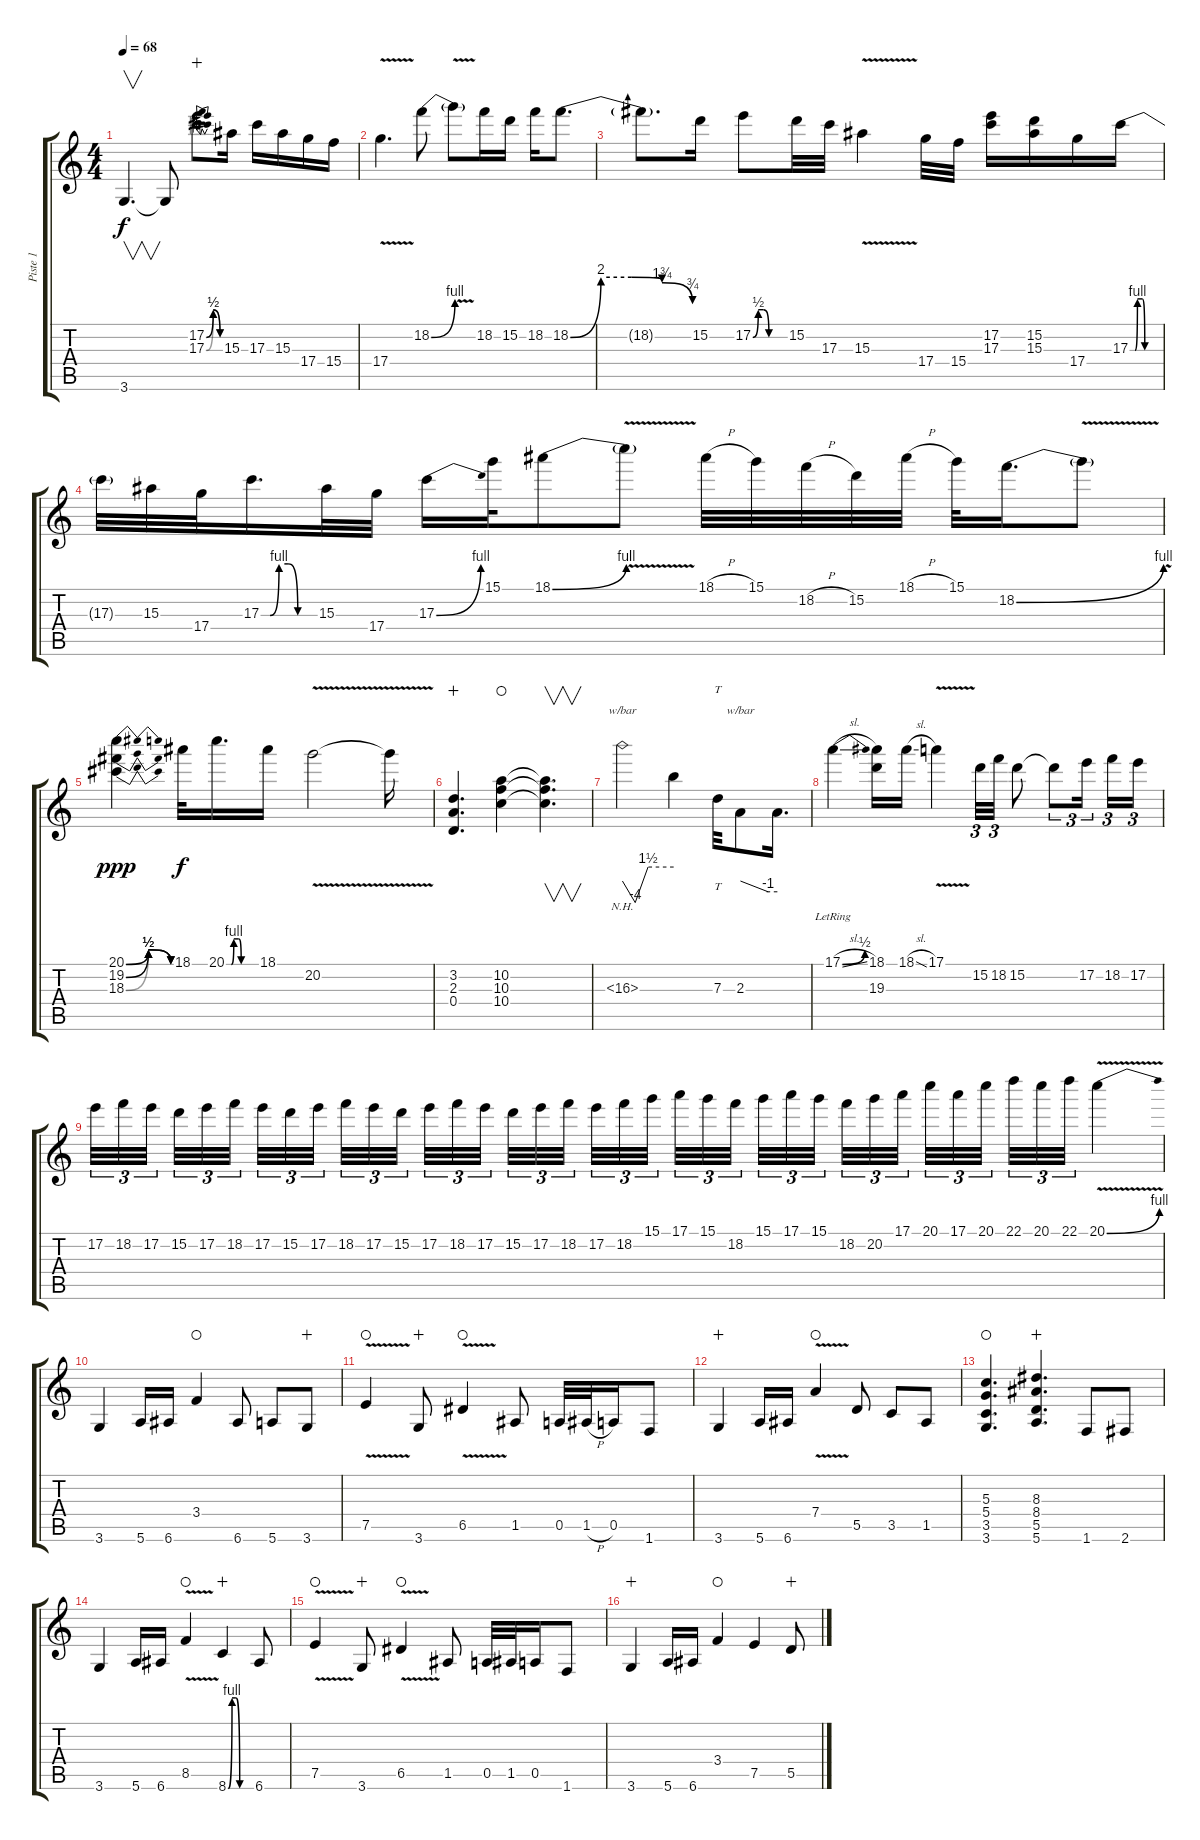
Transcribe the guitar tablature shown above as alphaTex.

\track ("Piste 1" "Piste 1") {instrument distortionguitar}
\staff {score tabs}
\tuning (E4 B3 G3 D3 A2 E2) {hide}
\ts (4 4)
\tempo 68
\clef g2
\ks c
3.6{t}.4{v d dy f} 3.6{t}.8 (17.2{be (bendrelease 0 0 40 2 40 2 60 0)} 17.3{be (bendrelease 0 0 40 2 40 2 60 0)}).8{d instrument distortionguitar wahc} 15.3.16 17.3.16 15.3.16 17.4.16 15.4.16 |
17.4{v}.4{d} 18.2{be (bend 0 0 60 4)}.8 18.2{v t}.8 18.2.16 15.2.16 18.2.16 18.2{be (custom 0 0 15 8 30 8 45 7 60 3)}.8{d} |
18.2{t}.8{d} 15.2.16 17.2{be (custom 0 0 10 2 20 2 30 0 60 0)}.8 15.2.32 17.3.32 15.3{v}.4 17.4.32 15.4.32 (17.2 17.3).16 (15.2 15.3).16 17.4.16 17.3{be (custom 0 0 10 0 15 4 25 4 30 0 40 0 60 0)}.16 |
17.3{t}.32 15.3.32 17.4.32 17.3{be (custom 0 0 10 0 20 4 30 4 41 0 60 0)}.16{d} 15.3.32 17.4.32 17.3{be (bend 0 0 60 4)}.16 15.1.32 18.1{be (bend 0 0 60 4)}.8 18.1{v t}.8 18.1{h}.32 15.1.32 18.2{h}.32 15.2.32 18.1{h}.32 15.1.32 18.2{be (bend 0 0 60 4)}.16{d} 18.2{v t}.8 |
(20.1{be (bendrelease 0 0 30 2 30 2 60 0)} 19.2{be (bendrelease 0 0 30 2 30 2 60 0)} 18.3{be (bendrelease 0 0 30 2 30 2 60 0)}).4{dy ppp} 18.1.32{dy f} 20.1{be (custom 0 0 10 0 15 4 25 4 30 0 40 0 60 0)}.16{d} 18.1.16 20.2{v}.2 20.2{t}.16 |
(3.2 2.3 0.4).4{d volume 16 instrument distortionguitar wahc} (10.2 10.3 10.4).4{waho} (10.2{t} 10.3{t} 10.4{t}).4{v d} |
16.3{nh}.2{tbe (custom default 0 0 15 -16 30 6 60 6)} 16.3{t}.4 7.3.32{tt} 2.3.8{tbe (custom default 0 0 45 -4 60 -4)} 2.3{t}.16{d} |
17.1{be (bend 0 0 60 2) sl lr}.4 (18.1 19.3).16 18.1{sl}.16 17.1{v}.4 15.2.32{tu (3 2)} 18.2.32{tu (3 2)} 15.2.8 15.2{t}.8{tu (3 2)} 17.2.16{tu (3 2) beam splitsecondary} 18.2.16{tu (3 2)} 17.2.16{tu (3 2)} |
17.2.32{tu (3 2)} 18.2.32{tu (3 2)} 17.2.32{tu (3 2) beam splitsecondary} 15.2.32{tu (3 2)} 17.2.32{tu (3 2)} 18.2.32{tu (3 2) beam splitsecondary} 17.2.32{tu (3 2)} 15.2.32{tu (3 2)} 17.2.32{tu (3 2) beam splitsecondary} 18.2.32{tu (3 2)} 17.2.32{tu (3 2)} 15.2.32{tu (3 2)} 17.2.32{tu (3 2)} 18.2.32{tu (3 2)} 17.2.32{tu (3 2) beam splitsecondary} 15.2.32{tu (3 2)} 17.2.32{tu (3 2)} 18.2.32{tu (3 2) beam splitsecondary} 17.2.32{tu (3 2)} 18.2.32{tu (3 2)} 15.1.32{tu (3 2) beam splitsecondary} 17.1.32{tu (3 2)} 15.1.32{tu (3 2)} 18.2.32{tu (3 2)} 15.1.32{tu (3 2)} 17.1.32{tu (3 2)} 15.1.32{tu (3 2) beam splitsecondary} 18.2.32{tu (3 2)} 20.2.32{tu (3 2)} 17.1.32{tu (3 2) beam splitsecondary} 20.1.32{tu (3 2)} 17.1.32{tu (3 2)} 20.1.32{tu (3 2) beam splitsecondary} 22.1.32{tu (3 2)} 20.1.32{tu (3 2)} 22.1.32{tu (3 2)} 20.1{be (bend 0 0 60 4) v}.4 |
3.6.4{instrument distortionguitar} 5.6.16 6.6.16 3.4.4{waho} 6.6.8 5.6.8 3.6.8{wahc} |
7.5{v}.4{waho} 3.6.8{wahc} 6.5{v}.4{waho} 1.5.8 0.5.32 1.5{h}.32 0.5.16 1.6.8 |
3.6.4{wahc} 5.6.16 6.6.16 7.4{v}.4{waho} 5.5.8 3.5.8 1.5.8 |
(5.3 5.4 3.5 3.6).4{d waho} (8.3 8.4 5.5 5.6).4{d wahc} 1.6.8 2.6.8 |
3.6.4 5.6.16 6.6.16 8.5{v}.4{waho} 8.6{be (custom 0 0 10 4 20 4 30 0 60 0)}.4{wahc} 6.6.8 |
7.5{v}.4{waho} 3.6.8{wahc} 6.5{v}.4{waho} 1.5.8 0.5.32 1.5.32 0.5.16 1.6.8 |
3.6.4{wahc} 5.6.16 6.6.16 3.4.4{waho} 7.5.4 5.5.8{wahc}
